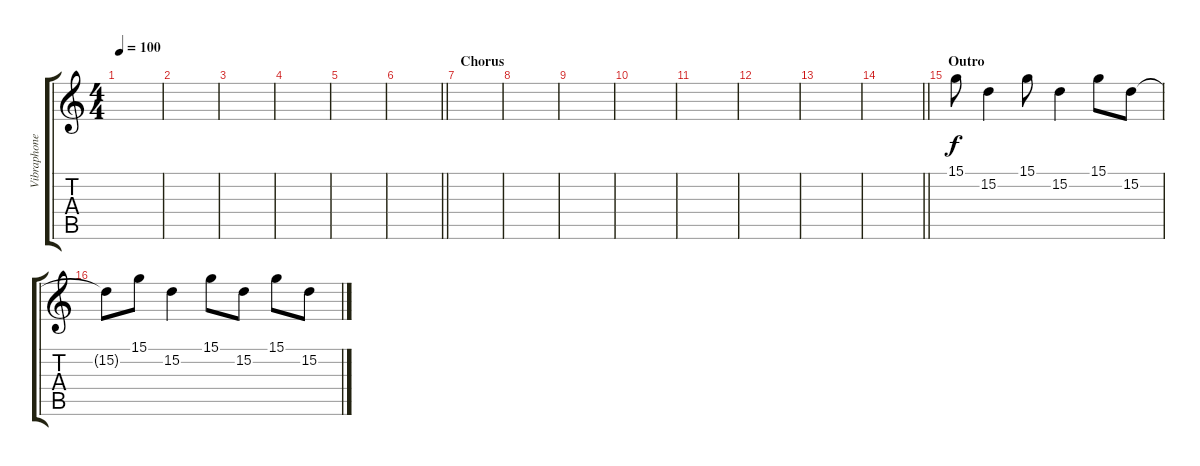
\track ("Vibraphone" "Vibraphone") {instrument vibraphone}
\staff {score tabs}
\tuning (E4 B3 G3 D3 A2 E2) {hide}
\ts (4 4)
\tempo 100
\clef g2
\ks c
|
|
|
|
|
\barLineRight lightlight
|
\section ("" "Chorus")
|
|
|
|
|
|
|
\barLineRight lightlight
|
\section ("" "Outro")
15.1.8 15.2.4 15.1.8 15.2.4 15.1.8 15.2.8 |
15.2{t}.8 15.1.8 15.2.4 15.1.8 15.2.8 15.1.8 15.2.8
